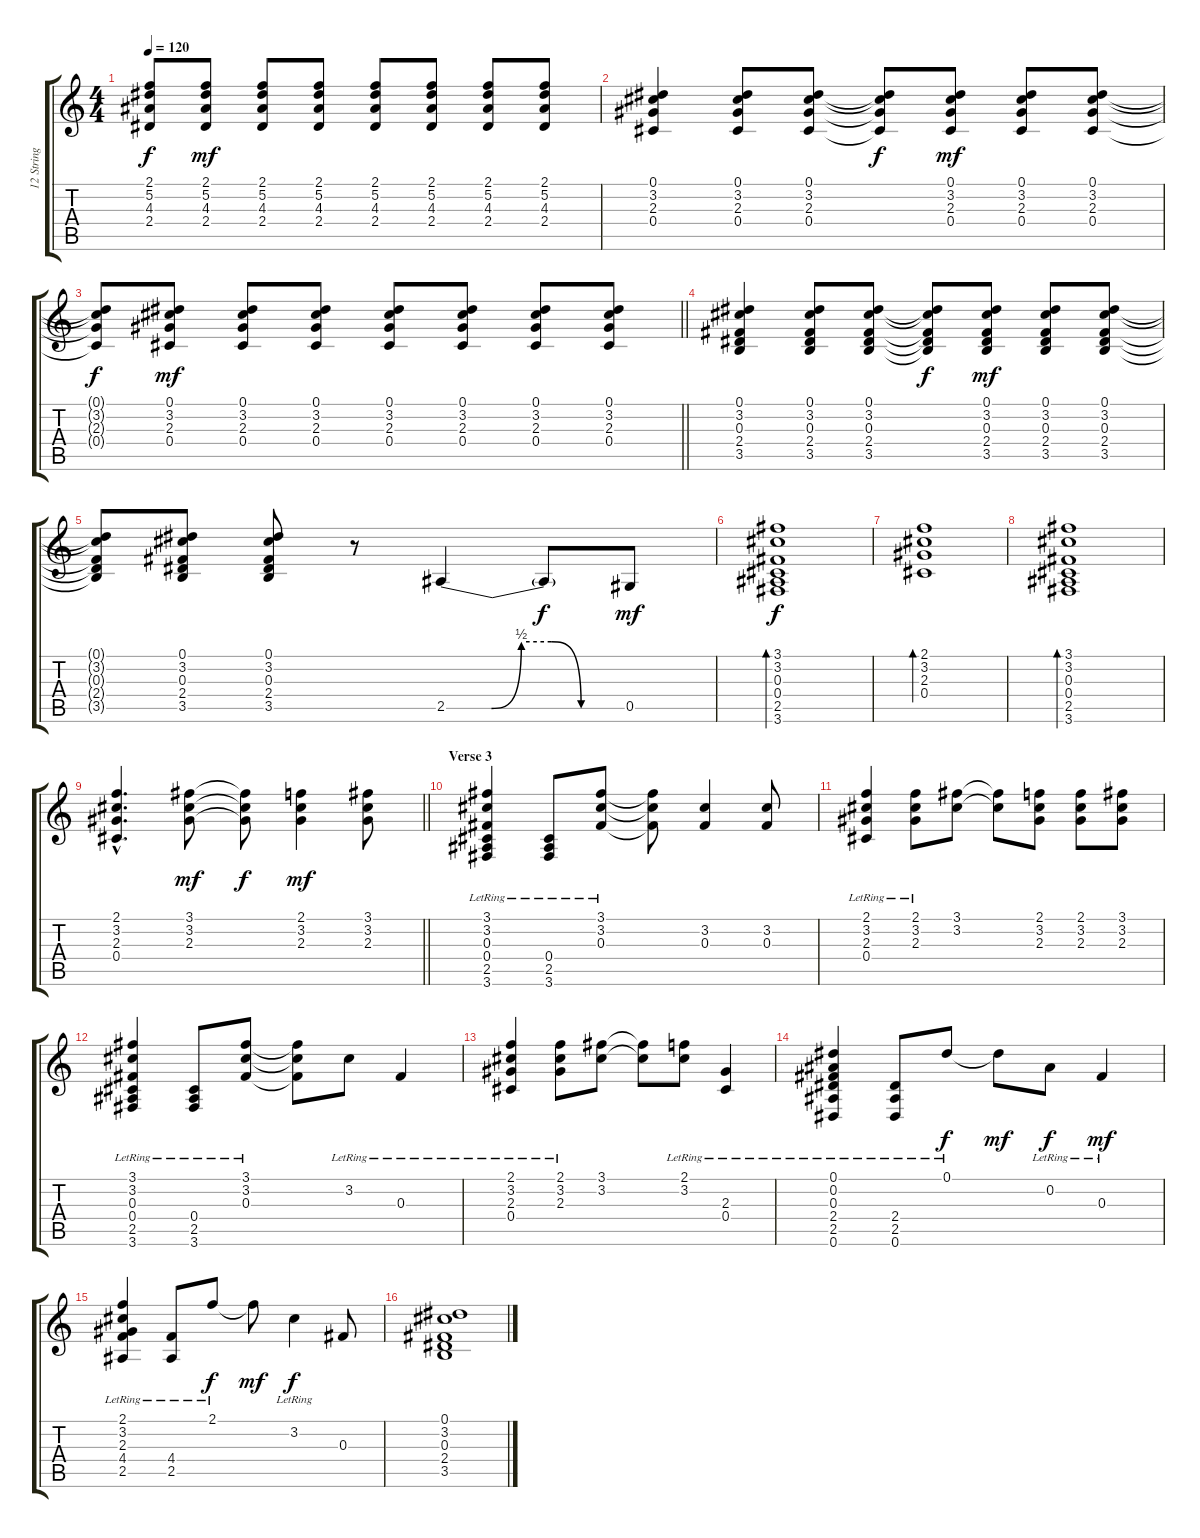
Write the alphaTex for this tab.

\track ("12 String Guitar" "12 String ") {instrument acousticguitarsteel}
\staff {score tabs}
\tuning (Eb4 Bb3 Gb3 Db3 Ab2 Eb2) {hide}
\ts (4 4)
\tempo 120
\clef g2
\ks c
(2.1{t} 5.2{t} 4.3{t} 2.4{t}).8{dy f} (2.1 5.2 4.3 2.4).8{dy mf} (2.1 5.2 4.3 2.4).8 (2.1 5.2 4.3 2.4).8 (2.1 5.2 4.3 2.4).8 (2.1 5.2 4.3 2.4).8 (2.1 5.2 4.3 2.4).8 (2.1 5.2 4.3 2.4).8 |
(0.1 3.2 2.3 0.4).4 (0.1 3.2 2.3 0.4).8 (0.1 3.2 2.3 0.4).8 (0.1{t} 3.2{t} 2.3{t} 0.4{t}).8{dy f} (0.1 3.2 2.3 0.4).8{dy mf} (0.1 3.2 2.3 0.4).8 (0.1 3.2 2.3 0.4).8 |
\barLineRight lightlight
(0.1{t} 3.2{t} 2.3{t} 0.4{t}).8{dy f} (0.1 3.2 2.3 0.4).8{dy mf} (0.1 3.2 2.3 0.4).8 (0.1 3.2 2.3 0.4).8 (0.1 3.2 2.3 0.4).8 (0.1 3.2 2.3 0.4).8 (0.1 3.2 2.3 0.4).8 (0.1 3.2 2.3 0.4).8 |
(0.1 3.2 0.3 2.4 3.5).4 (0.1 3.2 0.3 2.4 3.5).8 (0.1 3.2 0.3 2.4 3.5).8 (0.1{t} 3.2{t} 0.3{t} 2.4{t} 3.5{t}).8{dy f} (0.1 3.2 0.3 2.4 3.5).8{dy mf} (0.1 3.2 0.3 2.4 3.5).8 (0.1 3.2 0.3 2.4 3.5).8 |
(0.1{t} 3.2{t} 0.3{t} 2.4{t} 3.5{t}).8 (0.1 3.2 0.3 2.4 3.5).8 (0.1 3.2 0.3 2.4 3.5).8 r.8 2.5{be (custom 0 0 15 0 25 2 35 2 45 0 60 0)}.4 2.5{t}.8{dy f} 0.5.8{dy mf} |
(3.1 3.2 0.3 0.4 2.5 3.6).1{bd 120 dy f} |
(2.1 3.2 2.3 0.4).1{bd 120} |
(3.1 3.2 0.3 0.4 2.5 3.6).1{bd 120} |
\barLineRight lightlight
(2.1{hac} 3.2{hac} 2.3{hac} 0.4{hac}).4{d} (3.1 3.2 2.3).8{dy mf} (3.1{t} 3.2{t} 2.3{t}).8{dy f} (2.1 3.2 2.3).4{dy mf} (3.1 3.2 2.3).8 |
\section ("" "Verse 3")
(3.1{lr} 3.2{lr} 0.3{lr} 0.4 2.5 3.6).4 (0.4{lr} 2.5{lr} 3.6{lr}).8 (3.1{lr} 3.2 0.3).8 (3.1{t} 3.2{t} 0.3{t}).8 (3.2 0.3).4 (3.2 0.3).8 |
(2.1 3.2 2.3 0.4{lr}).4 (2.1 3.2 2.3{lr}).8 (3.1 3.2).8 (3.1{t} 3.2{t}).8 (2.1 3.2 2.3).8 (2.1 3.2 2.3).8 (3.1 3.2 2.3).8 |
(3.1{lr} 3.2{lr} 0.3{lr} 0.4 2.5 3.6).4 (0.4{lr} 2.5{lr} 3.6{lr}).8 (3.1{lr} 3.2 0.3).8 (3.1{t} 3.2{t} 0.3{t}).8 3.2{lr}.8 0.3{lr}.4 |
(2.1 3.2 2.3 0.4{lr}).4 (2.1 3.2 2.3{lr}).8 (3.1 3.2).8 (3.1{t} 3.2{t}).8 (2.1{lr} 3.2{lr}).8 (2.3{lr} 0.4{lr}).4 |
(0.1 0.2{lr} 0.3{lr} 2.4 2.5 0.6).4 (2.4{lr} 2.5{lr} 0.6{lr}).8 0.1{lr}.8{dy f} 0.1{t}.8{dy mf} 0.2{lr}.8{dy f} 0.3{lr}.4{dy mf} |
(2.1{lr} 3.2{lr} 2.3{lr} 4.4 2.5).4 (4.4{lr} 2.5{lr}).8 2.1{lr}.8{dy f} 2.1{t}.8{dy mf} 3.2{lr}.4{dy f} 0.3.8 |
(0.1 3.2 0.3 2.4 3.5).1
